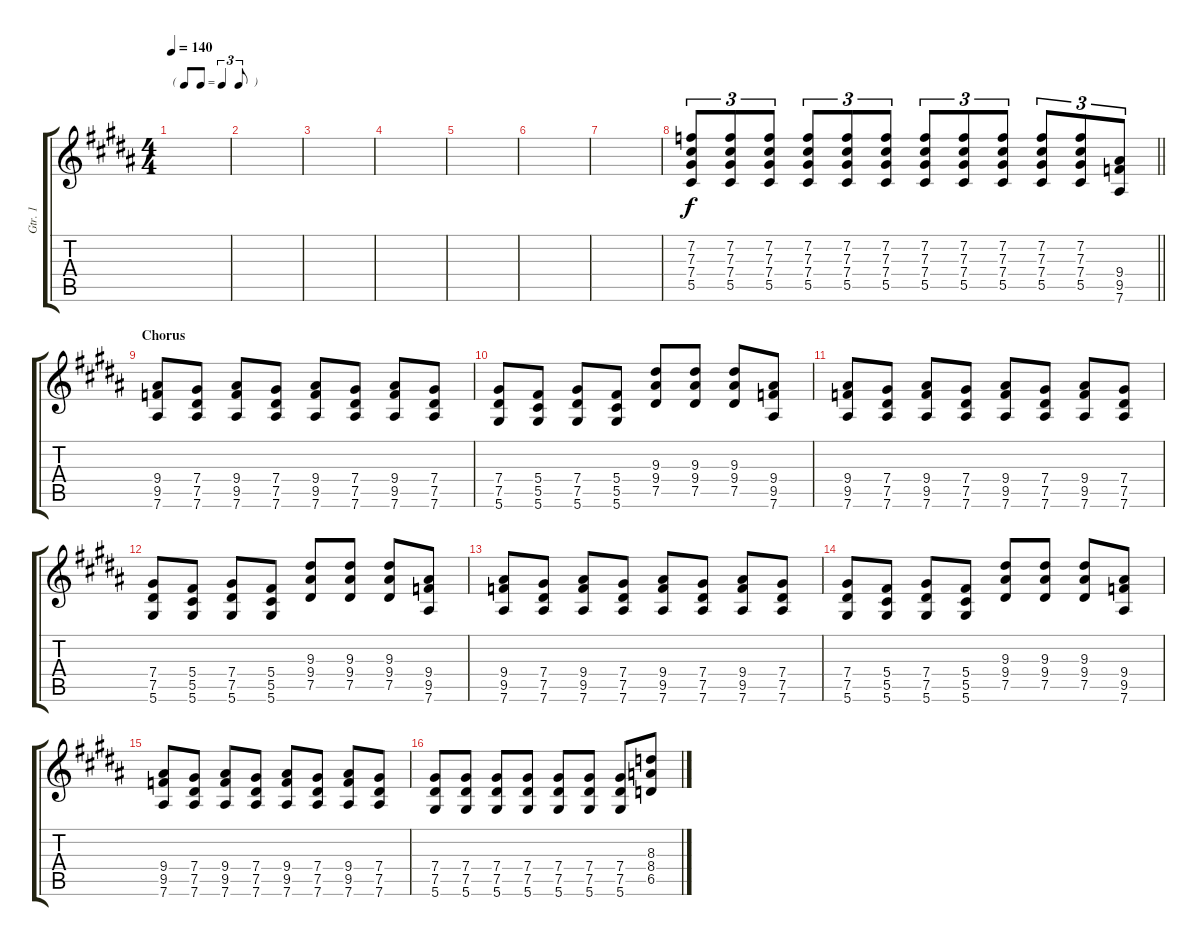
\track ("Gtr. 1" "Gtr. 1") {instrument overdrivenguitar}
\staff {score tabs}
\tuning (Eb4 Bb3 Gb3 Db3 Ab2 Eb2) {hide}
\ts (4 4)
\tf triplet8th
\tempo 140
\clef g2
\ks b
|
|
|
|
|
|
|
\barLineRight lightlight
(7.2 7.3 7.4 5.5).8{tu (3 2)} (7.2 7.3 7.4 5.5).8{tu (3 2)} (7.2 7.3 7.4 5.5).8{tu (3 2)} (7.2 7.3 7.4 5.5).8{tu (3 2)} (7.2 7.3 7.4 5.5).8{tu (3 2)} (7.2 7.3 7.4 5.5).8{tu (3 2)} (7.2 7.3 7.4 5.5).8{tu (3 2)} (7.2 7.3 7.4 5.5).8{tu (3 2)} (7.2 7.3 7.4 5.5).8{tu (3 2)} (7.2 7.3 7.4 5.5).8{tu (3 2)} (7.2 7.3 7.4 5.5).8{tu (3 2)} (9.4 9.5 7.6).8{tu (3 2)} |
\section ("" "Chorus")
(9.4 9.5 7.6).8 (7.4 7.5 7.6).8 (9.4 9.5 7.6).8 (7.4 7.5 7.6).8 (9.4 9.5 7.6).8 (7.4 7.5 7.6).8 (9.4 9.5 7.6).8 (7.4 7.5 7.6).8 |
(7.4 7.5 5.6).8 (5.4 5.5 5.6).8 (7.4 7.5 5.6).8 (5.4 5.5 5.6).8 (9.3 9.4 7.5).8 (9.3 9.4 7.5).8 (9.3 9.4 7.5).8 (9.4 9.5 7.6).8 |
(9.4 9.5 7.6).8 (7.4 7.5 7.6).8 (9.4 9.5 7.6).8 (7.4 7.5 7.6).8 (9.4 9.5 7.6).8 (7.4 7.5 7.6).8 (9.4 9.5 7.6).8 (7.4 7.5 7.6).8 |
(7.4 7.5 5.6).8 (5.4 5.5 5.6).8 (7.4 7.5 5.6).8 (5.4 5.5 5.6).8 (9.3 9.4 7.5).8 (9.3 9.4 7.5).8 (9.3 9.4 7.5).8 (9.4 9.5 7.6).8 |
(9.4 9.5 7.6).8 (7.4 7.5 7.6).8 (9.4 9.5 7.6).8 (7.4 7.5 7.6).8 (9.4 9.5 7.6).8 (7.4 7.5 7.6).8 (9.4 9.5 7.6).8 (7.4 7.5 7.6).8 |
(7.4 7.5 5.6).8 (5.4 5.5 5.6).8 (7.4 7.5 5.6).8 (5.4 5.5 5.6).8 (9.3 9.4 7.5).8 (9.3 9.4 7.5).8 (9.3 9.4 7.5).8 (9.4 9.5 7.6).8 |
(9.4 9.5 7.6).8 (7.4 7.5 7.6).8 (9.4 9.5 7.6).8 (7.4 7.5 7.6).8 (9.4 9.5 7.6).8 (7.4 7.5 7.6).8 (9.4 9.5 7.6).8 (7.4 7.5 7.6).8 |
(7.4 7.5 5.6).8 (7.4 7.5 5.6).8 (7.4 7.5 5.6).8 (7.4 7.5 5.6).8 (7.4 7.5 5.6).8 (7.4 7.5 5.6).8 (7.4 7.5 5.6).8 (8.3{sl} 8.4{sl} 6.5{sl}).8
